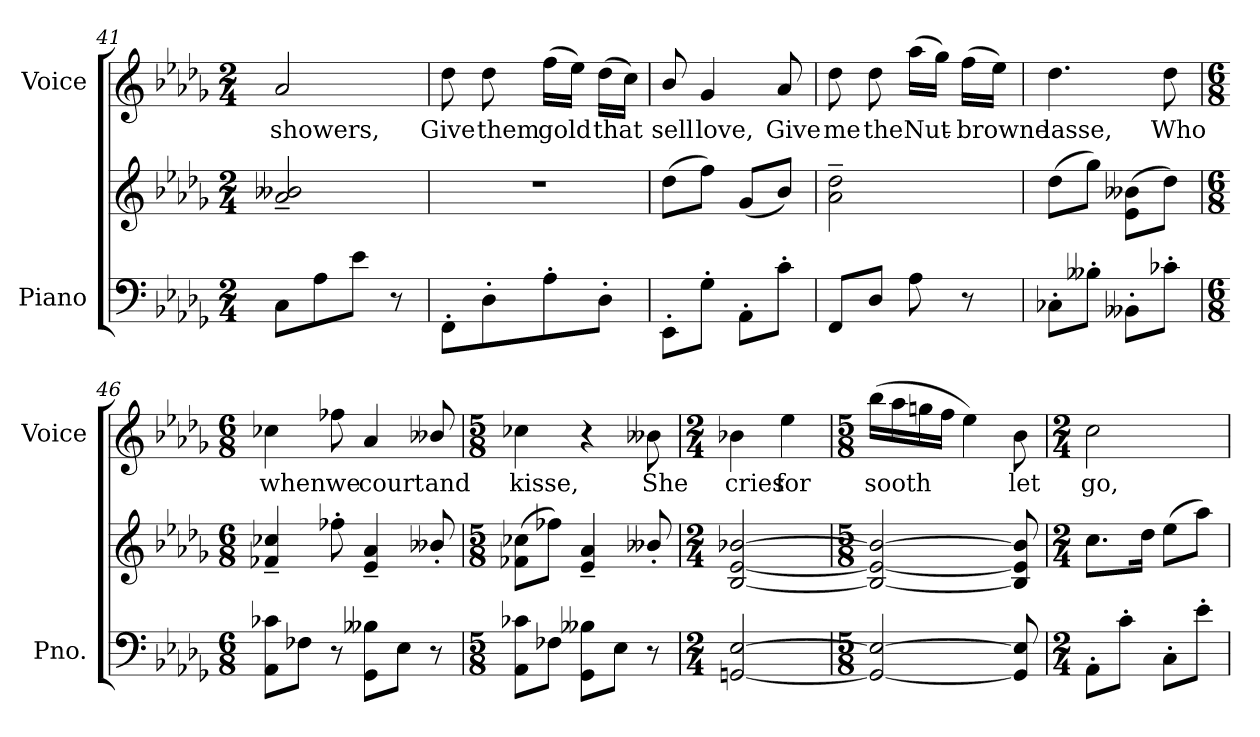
**kern	**kern	**kern	**text
*part2	*part2	*part1	*part1
*staff3	*staff2	*staff1	*staff1
*I"Piano	*	*I"Voice	*
*I'Pno.	*	*I'Voice	*
*clefF4	*clefG2	*clefG2	*
*k[b-e-a-d-g-]	*k[b-e-a-d-g-]	*k[b-e-a-d-g-]	*
*D-:	*D-:	*D-:	*
*M2/4	*M2/4	*M2/4	*
=41	=41	=41	=41
!	!	!	!LO:LY:b:color=#000000
8Ci\L	2a-i/~ 2b--Xi~	2a-i/	showers,
8A-i\	.	.	.
8e-i\J	.	.	.
8r	.	.	.
=42	=42	=42	=42
!	!LO:N:vis=1	!	!
!	!	!	!LO:LY:b:color=#000000
8FF'i\L	2r	8dd-i\	Give
!	!	!	!LO:LY:b:color=#000000
8D-'i\	.	8dd-i\	them
!	!	!	!LO:LY:b:color=#000000
8A-'i\	.	(16ffi\LL	gold
.	.	16ee-i\JJ)	.
!	!	!	!LO:LY:b:color=#000000
8D-'i\J	.	(16dd-i\LL	that
.	.	16cci\JJ)	.
=43	=43	=43	=43
!	!	!	!LO:LY:b:color=#000000
8EE-'i\L	(8dd-i\L	8b-i/	sell
!	!	!	!LO:LY:b:color=#000000
8G-'i\J	8ffi\J)	4g-i/	love,
8AA-'i\L	(8g-i/L	.	.
!	!	!	!LO:LY:b:color=#000000
8c'i\J	8b-i/J)	8a-i/	Give
!!LO:LB:g=z
=44	=44	=44	=44
!	!	!	!LO:LY:b:color=#000000
8FFi/L	2a-i\~ 2dd-i~	8dd-i\	me
!	!	!	!LO:LY:b:color=#000000
8D-i/J	.	8dd-i\	the
!	!	!	!LO:LY:b:color=#000000
8A-i\	.	(16aa-i\LL	Nut-
.	.	16gg-i\JJ)	.
!	!	!	!LO:LY:b:color=#000000
8r	.	(16ffi\LL	-browne
.	.	16ee-i\JJ)	.
=45	=45	=45	=45
!	!	!	!LO:LY:b:color=#000000
8C-X'i\L	(8dd-i\L	4.dd-i\	lasse,
8B--X'i\J	8gg-i\J)	.	.
8BB--X'i\L	(8e-i\ 8b--XiL	.	.
!	!	!	!LO:LY:b:color=#000000
8c-X'i\J	8dd-i\J)	8dd-i\	Who
=46	=46	=46	=46
*M6/8	*M6/8	*M6/8	*
!	!	!	!LO:LY:b:color=#000000
8AA-i\ 8c-XiL	4f-Xi/~ 4cc-Xi~	4cc-Xi\	when
8F-Xi\J	.	.	.
!	!	!	!LO:LY:b:color=#000000
8r	8ff-X'i\	8ff-Xi\	we
!	!	!	!LO:LY:b:color=#000000
8GG-i\ 8B--XiL	4e-i/~ 4a-i~	4a-i/	court
8E-i\J	.	.	.
!	!	!	!LO:LY:b:color=#000000
8r	8b--X'i/	8b--Xi/	and
=47	=47	=47	=47
*M5/8	*M5/8	*M5/8	*
!	!	!	!LO:LY:b:color=#000000
8AA-i\ 8c-XiL	(8f-Xi\ 8cc-XiL	4cc-Xi\	kisse,
8F-Xi\J	8ff-Xi\J)	.	.
8GG-i\ 8B--XiL	4e-i/~ 4a-i~	4r	.
8E-i\J	.	.	.
!	!	!	!LO:LY:b:color=#000000
8r	8b--X'i/	8b--Xi\	She
!!LO:PB:g=z
=48	=48	=48	=48
*M2/4	*M2/4	*M2/4	*
!	!	!	!LO:LY:b:color=#000000
[<2GGni/ [>2E-i	[<2B-i/ [<2e-i [>2b-Xi	4b-Xi\	cries
!	!	!	!LO:LY:b:color=#000000
.	.	4ee-i\	for
=49	=49	=49	=49
*M5/8	*M5/8	*M5/8	*
!	!	!	!LO:LY:b:color=#000000
2GGi/_< 2E-i_>	2B-i/_< 2e-i_< 2b-i_>	(16bb-i\LL	sooth
.	.	16aa-i\	.
.	.	16ggni\	.
.	.	16ffi\JJ	.
.	.	4ee-i\)	.
!	!	!	!LO:LY:b:color=#000000
8GGi/] 8E-i]	8B-i/] 8e-i] 8b-i]	8b-i\	let
=50	=50	=50	=50
*M2/4	*M2/4	*M2/4	*
!	!	!	!LO:LY:b:color=#000000
8AA-'i\L	8.cci\L	2cci\	go,
8c'i\J	.	.	.
.	16dd-i\Jk	.	.
8C'i\L	(8ee-i\L	.	.
8e-'i\J	8aa-i\J)	.	.
=	=	=	=
*-	*-	*-	*-
